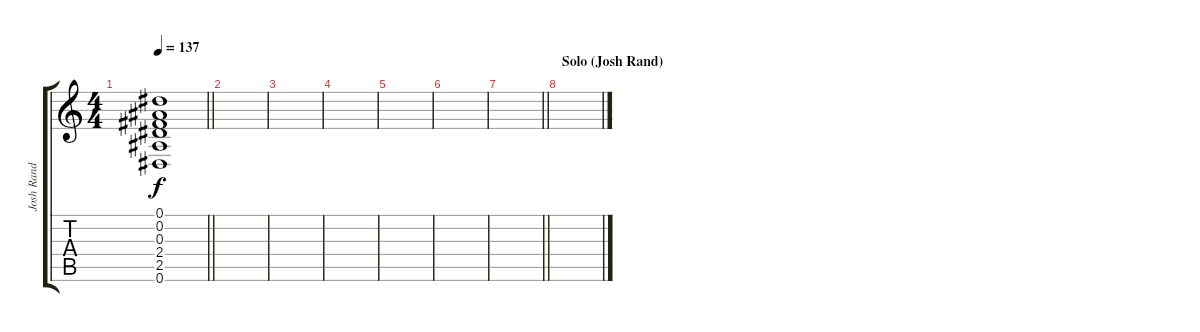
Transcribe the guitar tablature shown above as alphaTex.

\track ("Josh Rand (Clean)" "Josh Rand ") {instrument electricguitarjazz}
\staff {score tabs}
\tuning (Eb4 Bb3 Gb3 Db3 Ab2 Eb2) {hide}
\ts (4 4)
\tempo 137
\clef g2
\barLineRight lightlight
\ks c
(0.1{t} 0.2{t} 0.3{t} 2.4{t} 2.5{t} 0.6{t}).1{dy f} |
|
|
|
|
|
\barLineRight lightlight
|
\section ("" "Solo (Josh Rand)")
